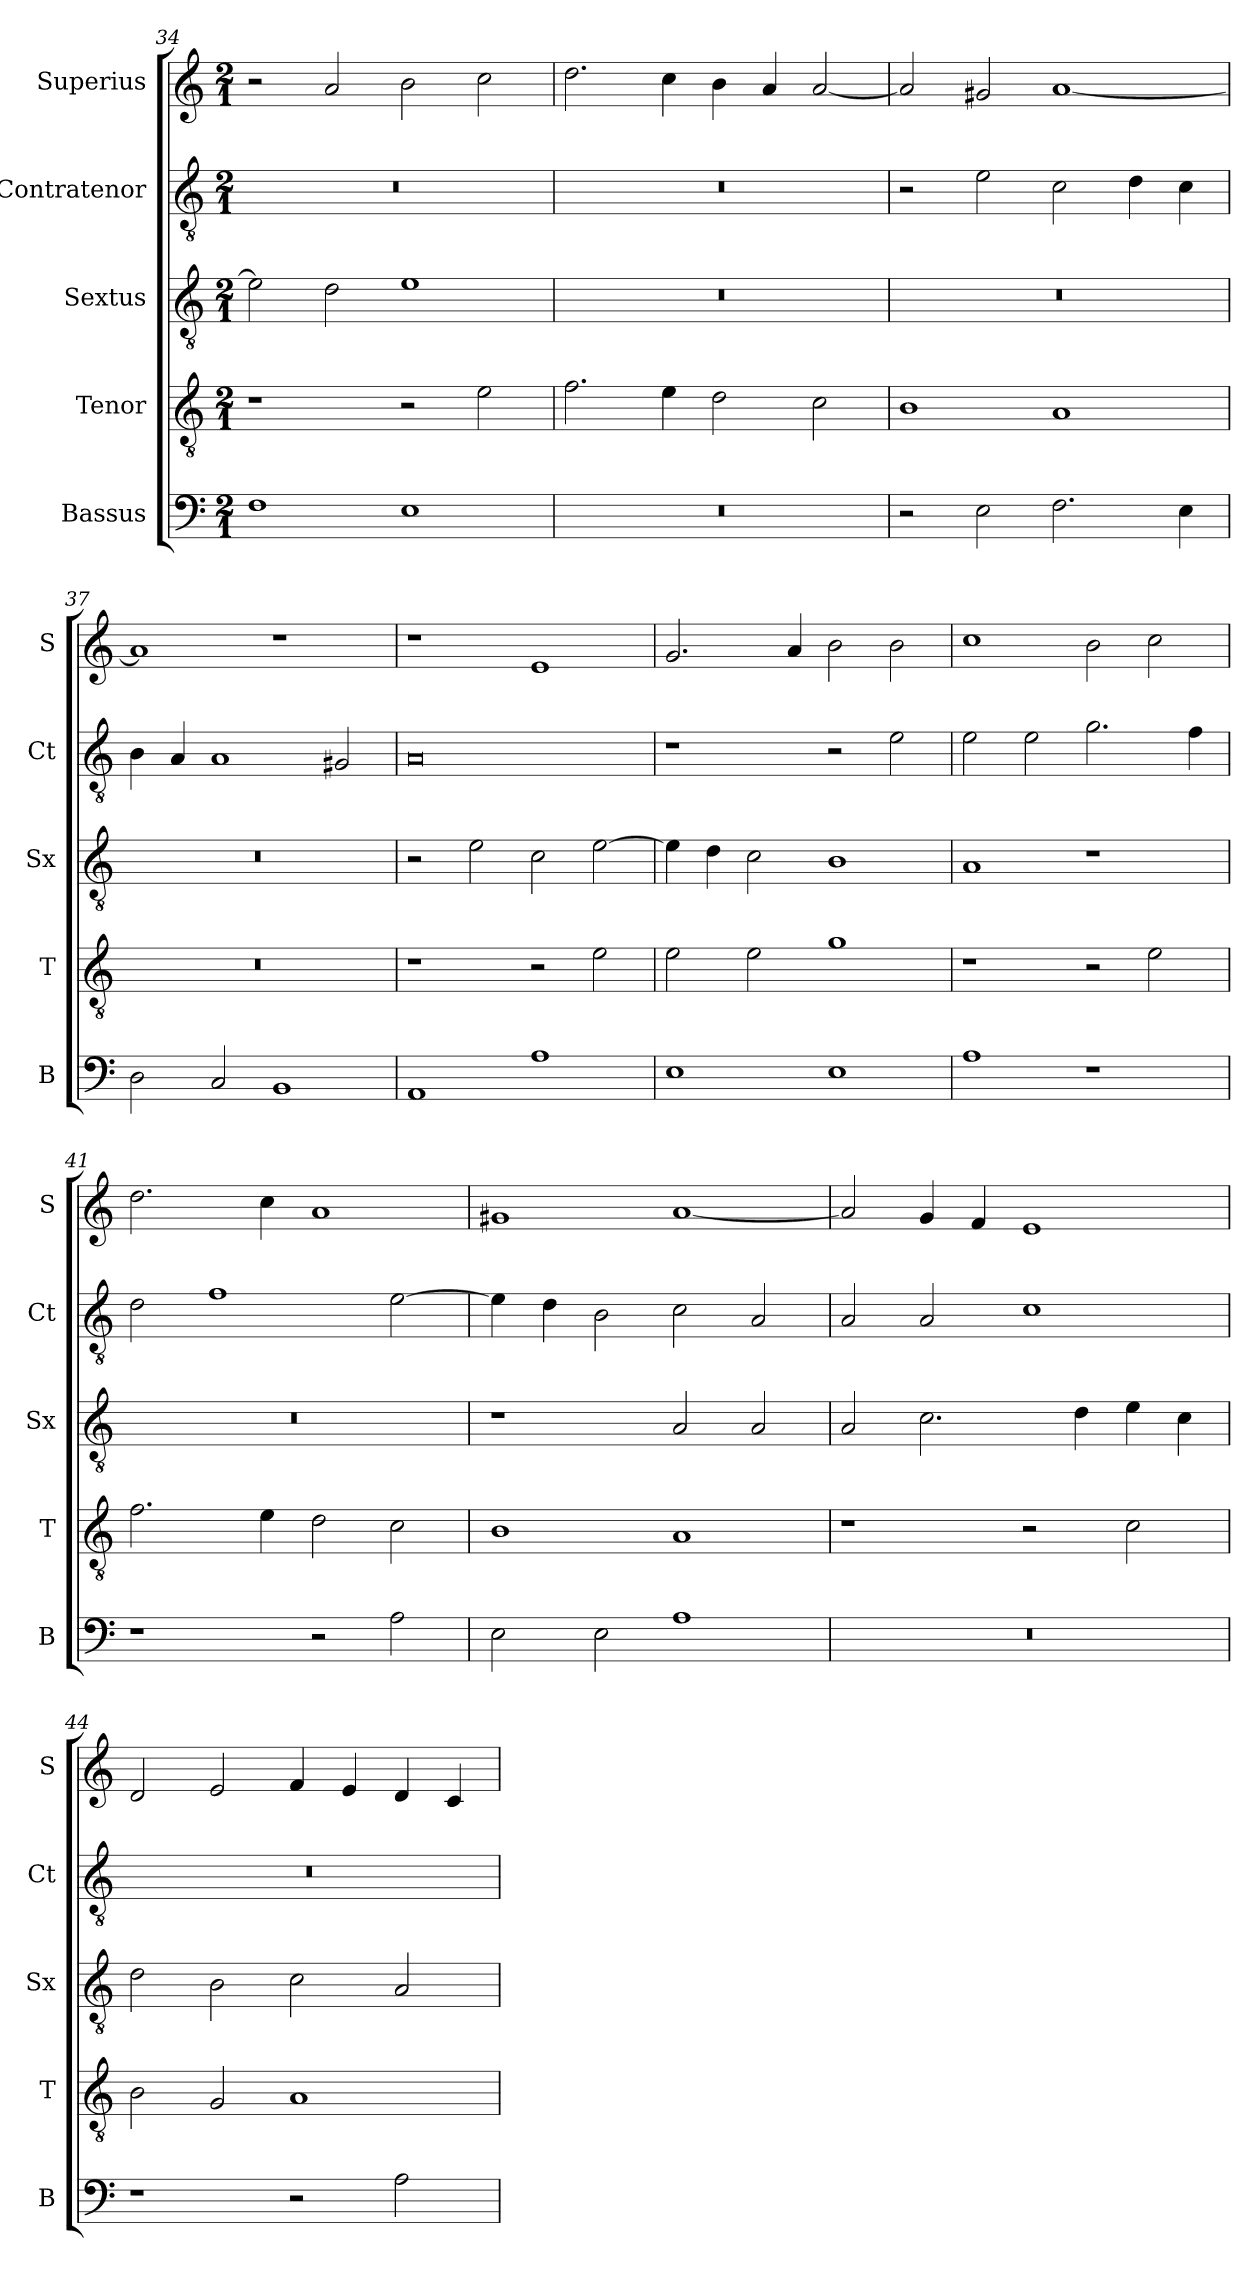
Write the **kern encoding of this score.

**kern	**kern	**kern	**kern	**kern
*part5	*part4	*part3	*part2	*part1
*staff5	*staff4	*staff3	*staff2	*staff1
*I"Bassus	*I"Tenor	*I"Sextus	*I"Contratenor	*I"Superius
*I'B	*I'T	*I'Sx	*I'Ct	*I'S
*clefF4	*clefGv2	*clefGv2	*clefGv2	*clefG2
*k[]	*k[]	*k[]	*k[]	*k[]
*M2/1	*M2/1	*M2/1	*M2/1	*M2/1
=34	=34	=34	=34	=34
1F	1r	2e\]	0r	2r
.	.	2d\	.	2a/
1E	2r	1e	.	2b\
.	2e\	.	.	2cc\
=35	=35	=35	=35	=35
0r	2.f\	0r	0r	2.dd\
.	4e\	.	.	4cc\
.	2d\	.	.	4b\
.	.	.	.	4a/
.	2c\	.	.	[2a/
=36	=36	=36	=36	=36
2r	1B	0r	2r	2a/]
2E\	.	.	2e\	2g#X/
2.F\	1A	.	2c\	[1a
.	.	.	4d\	.
4E\	.	.	4c\	.
=37	=37	=37	=37	=37
2D\	0r	0r	4B\	1a]
.	.	.	4A/	.
2C/	.	.	1A	.
1BB	.	.	.	1r
.	.	.	2G#X/	.
=38	=38	=38	=38	=38
1AA	1r	2r	0A	1r
.	.	2e\	.	.
1A	2r	2c\	.	1e
.	2e\	[2e\	.	.
=39	=39	=39	=39	=39
1E	2e\	4e\]	1r	2.g/
.	.	4d\	.	.
.	2e\	2c\	.	.
.	.	.	.	4a/
1E	1g	1B	2r	2b\
.	.	.	2e\	2b\
=40	=40	=40	=40	=40
1A	1r	1A	2e\	1cc
.	.	.	2e\	.
1r	2r	1r	2.g\	2b\
.	2e\	.	.	2cc\
.	.	.	4f\	.
=41	=41	=41	=41	=41
1r	2.f\	0r	2d\	2.dd\
.	.	.	1f	.
.	4e\	.	.	4cc\
2r	2d\	.	.	1a
2A\	2c\	.	[2e\	.
=42	=42	=42	=42	=42
2E\	1B	1r	4e\]	1g#X
.	.	.	4d\	.
2E\	.	.	2B\	.
1A	1A	2A/	2c\	[1a
.	.	2A/	2A/	.
=43	=43	=43	=43	=43
0r	1r	2A/	2A/	2a/]
.	.	2.c\	2A/	4g/
.	.	.	.	4f/
.	2r	.	1c	1e
.	.	4d\	.	.
.	2c\	4e\	.	.
.	.	4c\	.	.
=44	=44	=44	=44	=44
1r	2B\	2d\	0r	2d/
.	2G/	2B\	.	2e/
2r	1A	2c\	.	4f/
.	.	.	.	4e/
2A\	.	2A/	.	4d/
.	.	.	.	4c/
=	=	=	=	=
*-	*-	*-	*-	*-
